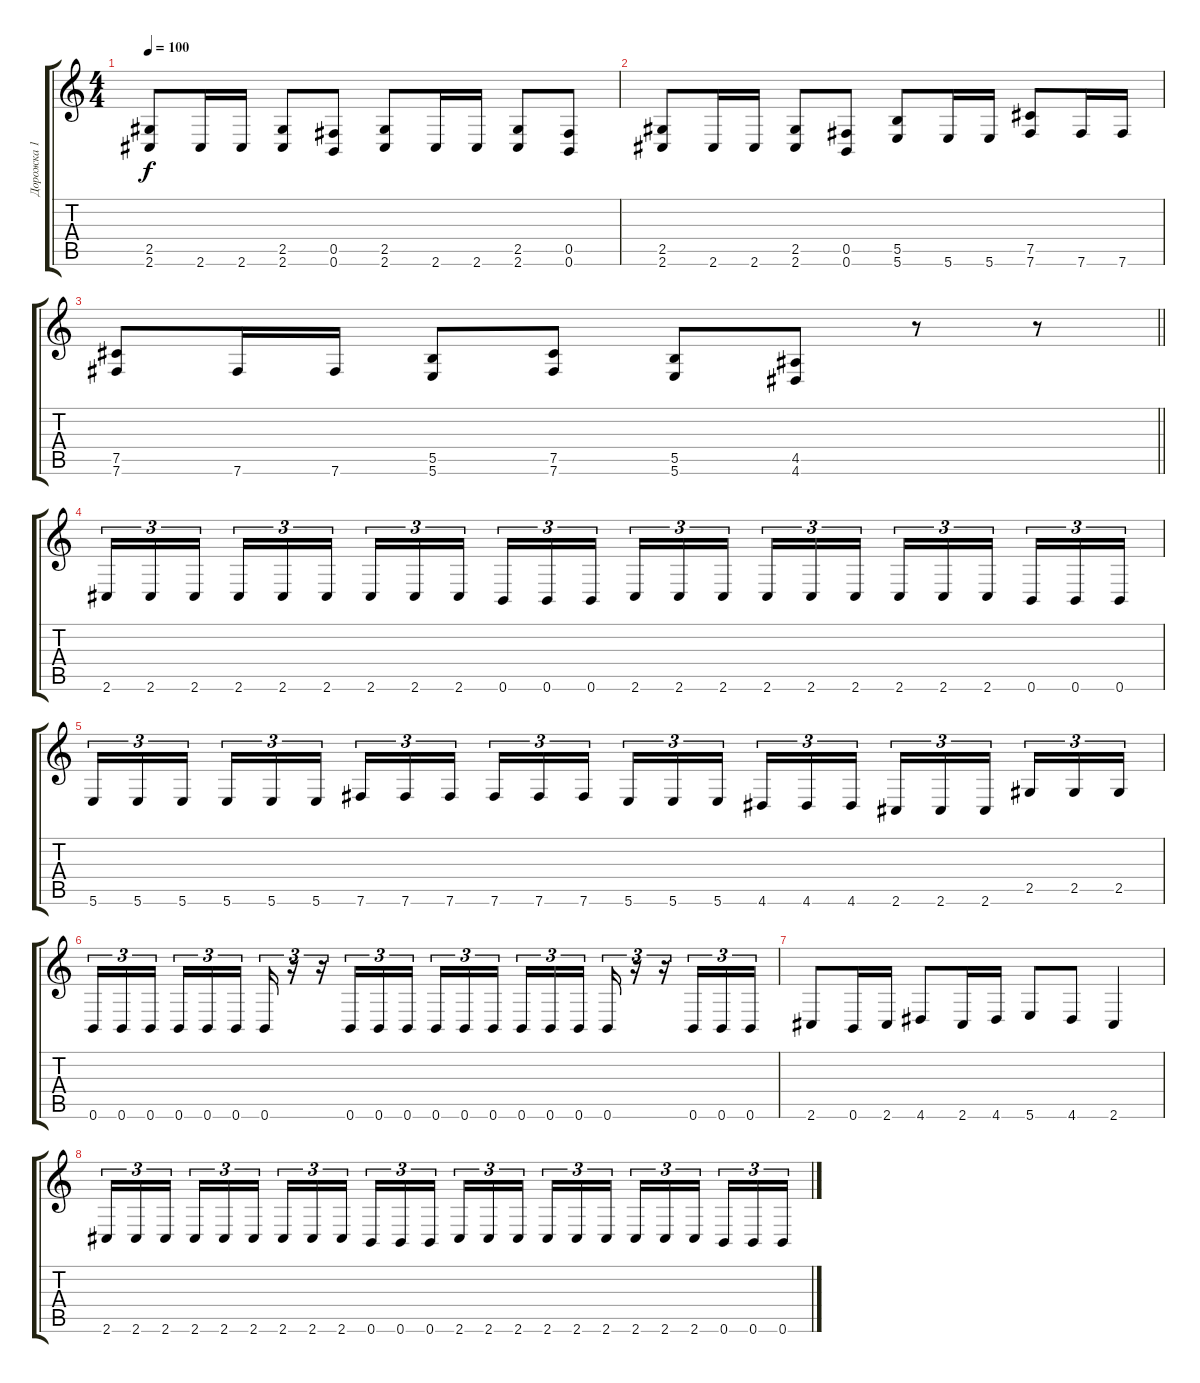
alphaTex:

\track ("Дорожка 1" "Дорожка 1") {instrument distortionguitar}
\staff {score tabs}
\tuning (Db4 Ab3 E3 B2 Gb2 B1) {hide}
\ts (4 4)
\tempo 100
\clef g2
\ks c
(2.5 2.6).8{dy f} 2.6.16 2.6.16 (2.5 2.6).8 (0.5 0.6).8 (2.5 2.6).8 2.6.16 2.6.16 (2.5 2.6).8 (0.5 0.6).8 |
(2.5 2.6).8 2.6.16 2.6.16 (2.5 2.6).8 (0.5 0.6).8 (5.5 5.6).8 5.6.16 5.6.16 (7.5 7.6).8 7.6.16 7.6.16 |
\barLineRight lightlight
(7.5 7.6).8 7.6.16 7.6.16 (5.5 5.6).8 (7.5 7.6).8 (5.5 5.6).8 (4.5 4.6).8 r.8 r.8 |
\section ("" " ")
2.6.16{tu (3 2)} 2.6.16{tu (3 2)} 2.6.16{tu (3 2) beam splitsecondary} 2.6.16{tu (3 2)} 2.6.16{tu (3 2)} 2.6.16{tu (3 2)} 2.6.16{tu (3 2)} 2.6.16{tu (3 2)} 2.6.16{tu (3 2) beam splitsecondary} 0.6.16{tu (3 2)} 0.6.16{tu (3 2)} 0.6.16{tu (3 2)} 2.6.16{tu (3 2)} 2.6.16{tu (3 2)} 2.6.16{tu (3 2) beam splitsecondary} 2.6.16{tu (3 2)} 2.6.16{tu (3 2)} 2.6.16{tu (3 2)} 2.6.16{tu (3 2)} 2.6.16{tu (3 2)} 2.6.16{tu (3 2) beam splitsecondary} 0.6.16{tu (3 2)} 0.6.16{tu (3 2)} 0.6.16{tu (3 2)} |
5.6.16{tu (3 2)} 5.6.16{tu (3 2)} 5.6.16{tu (3 2) beam splitsecondary} 5.6.16{tu (3 2)} 5.6.16{tu (3 2)} 5.6.16{tu (3 2)} 7.6.16{tu (3 2)} 7.6.16{tu (3 2)} 7.6.16{tu (3 2) beam splitsecondary} 7.6.16{tu (3 2)} 7.6.16{tu (3 2)} 7.6.16{tu (3 2)} 5.6.16{tu (3 2)} 5.6.16{tu (3 2)} 5.6.16{tu (3 2) beam splitsecondary} 4.6.16{tu (3 2)} 4.6.16{tu (3 2)} 4.6.16{tu (3 2)} 2.6.16{tu (3 2)} 2.6.16{tu (3 2)} 2.6.16{tu (3 2) beam splitsecondary} 2.5.16{tu (3 2)} 2.5.16{tu (3 2)} 2.5.16{tu (3 2)} |
0.6.16{tu (3 2)} 0.6.16{tu (3 2)} 0.6.16{tu (3 2) beam splitsecondary} 0.6.16{tu (3 2)} 0.6.16{tu (3 2)} 0.6.16{tu (3 2)} 0.6.16{tu (3 2)} r.16{tu (3 2)} r.16{tu (3 2)} 0.6.16{tu (3 2)} 0.6.16{tu (3 2)} 0.6.16{tu (3 2)} 0.6.16{tu (3 2)} 0.6.16{tu (3 2)} 0.6.16{tu (3 2) beam splitsecondary} 0.6.16{tu (3 2)} 0.6.16{tu (3 2)} 0.6.16{tu (3 2)} 0.6.16{tu (3 2)} r.16{tu (3 2)} r.16{tu (3 2)} 0.6.16{tu (3 2)} 0.6.16{tu (3 2)} 0.6.16{tu (3 2)} |
2.6.8 0.6.16 2.6.16 4.6.8 2.6.16 4.6.16 5.6.8 4.6.8 2.6.4 |
2.6.16{tu (3 2)} 2.6.16{tu (3 2)} 2.6.16{tu (3 2) beam splitsecondary} 2.6.16{tu (3 2)} 2.6.16{tu (3 2)} 2.6.16{tu (3 2)} 2.6.16{tu (3 2)} 2.6.16{tu (3 2)} 2.6.16{tu (3 2) beam splitsecondary} 0.6.16{tu (3 2)} 0.6.16{tu (3 2)} 0.6.16{tu (3 2)} 2.6.16{tu (3 2)} 2.6.16{tu (3 2)} 2.6.16{tu (3 2) beam splitsecondary} 2.6.16{tu (3 2)} 2.6.16{tu (3 2)} 2.6.16{tu (3 2)} 2.6.16{tu (3 2)} 2.6.16{tu (3 2)} 2.6.16{tu (3 2) beam splitsecondary} 0.6.16{tu (3 2)} 0.6.16{tu (3 2)} 0.6.16{tu (3 2)}
